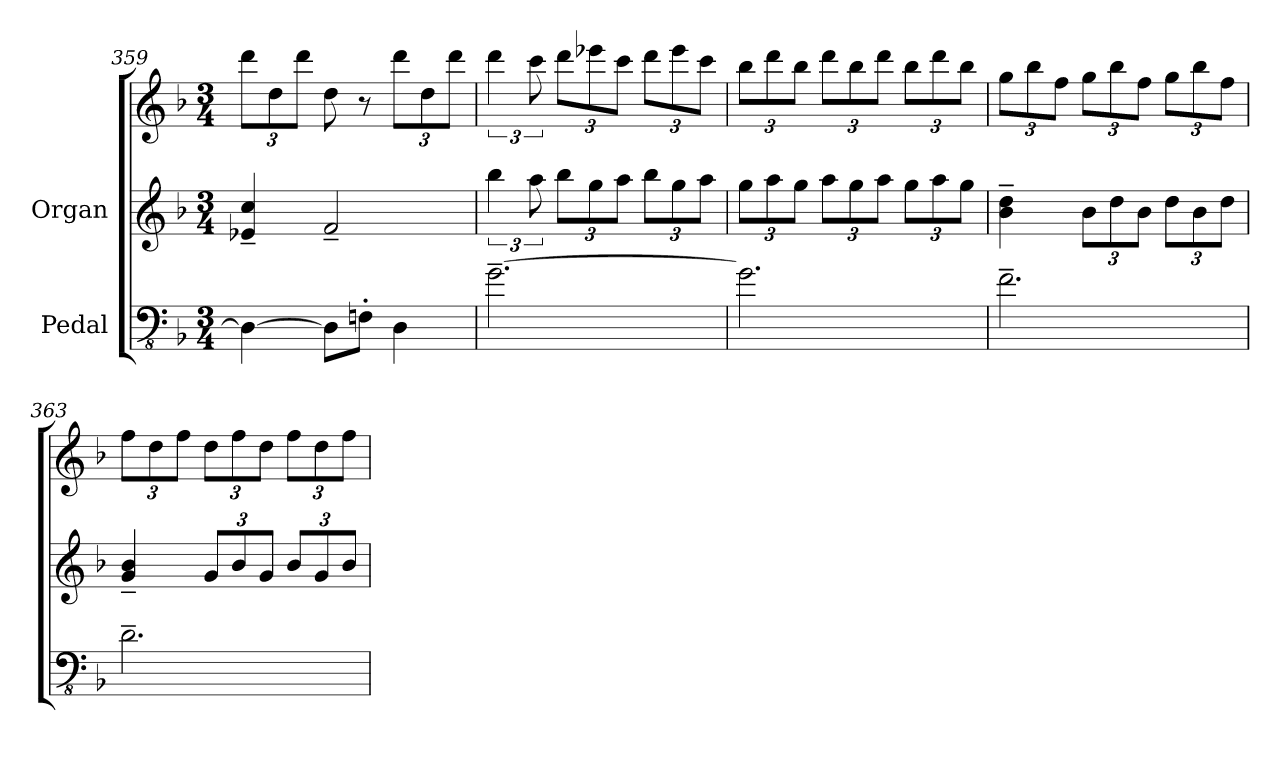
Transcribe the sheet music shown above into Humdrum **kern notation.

**kern	**kern	**kern
*part2	*part1	*part1
*staff3	*staff2	*staff1
*I"Pedal	*I"Organ	*
*clefFv4	*clefG2	*clefG2
*k[b-]	*k[b-]	*k[b-]
*M3/4	*M3/4	*M3/4
*	*	*Xbrackettup
=359	=359	=359
4DD\_	4e-X/~ 4cc/~	12ddd\L
.	.	12dd\
.	.	12ddd\J
8DD\L]	2f~/	8dd\
8FFn'\J	.	8r
4DD\	.	12ddd\L
.	.	12dd\
.	.	12ddd\J
=360	=360	=360
*	*	*brackettup
[2.G~\	6bb-\	6ddd\
.	12aa\	12ccc\
*	*Xbrackettup	*Xbrackettup
.	12bb-\L	12ddd\L
.	12gg\	12eee-X\
.	12aa\J	12ccc\J
.	12bb-\L	12ddd\L
.	12gg\	12eee-\
.	12aa\J	12ccc\J
=361	=361	=361
2.G\]	12gg\L	12bb-\L
.	12aa\	12ddd\
.	12gg\J	12bb-\J
.	12aa\L	12ddd\L
.	12gg\	12bb-\
.	12aa\J	12ddd\J
.	12gg\L	12bb-\L
.	12aa\	12ddd\
.	12gg\J	12bb-\J
!!LO:LB:g=z
=362	=362	=362
2.F~\	4b-\~ 4dd\~	12gg\L
.	.	12bb-\
.	.	12ff\J
.	12b-\L	12gg\L
.	12dd\	12bb-\
.	12b-\J	12ff\J
.	12dd\L	12gg\L
.	12b-\	12bb-\
.	12dd\J	12ff\J
=363	=363	=363
2.D~\	4g/~ 4b-/~	12ff\L
.	.	12dd\
.	.	12ff\J
.	12g/L	12dd\L
.	12b-/	12ff\
.	12g/J	12dd\J
.	12b-/L	12ff\L
.	12g/	12dd\
.	12b-/J	12ff\J
=	=	=
*-	*-	*-
